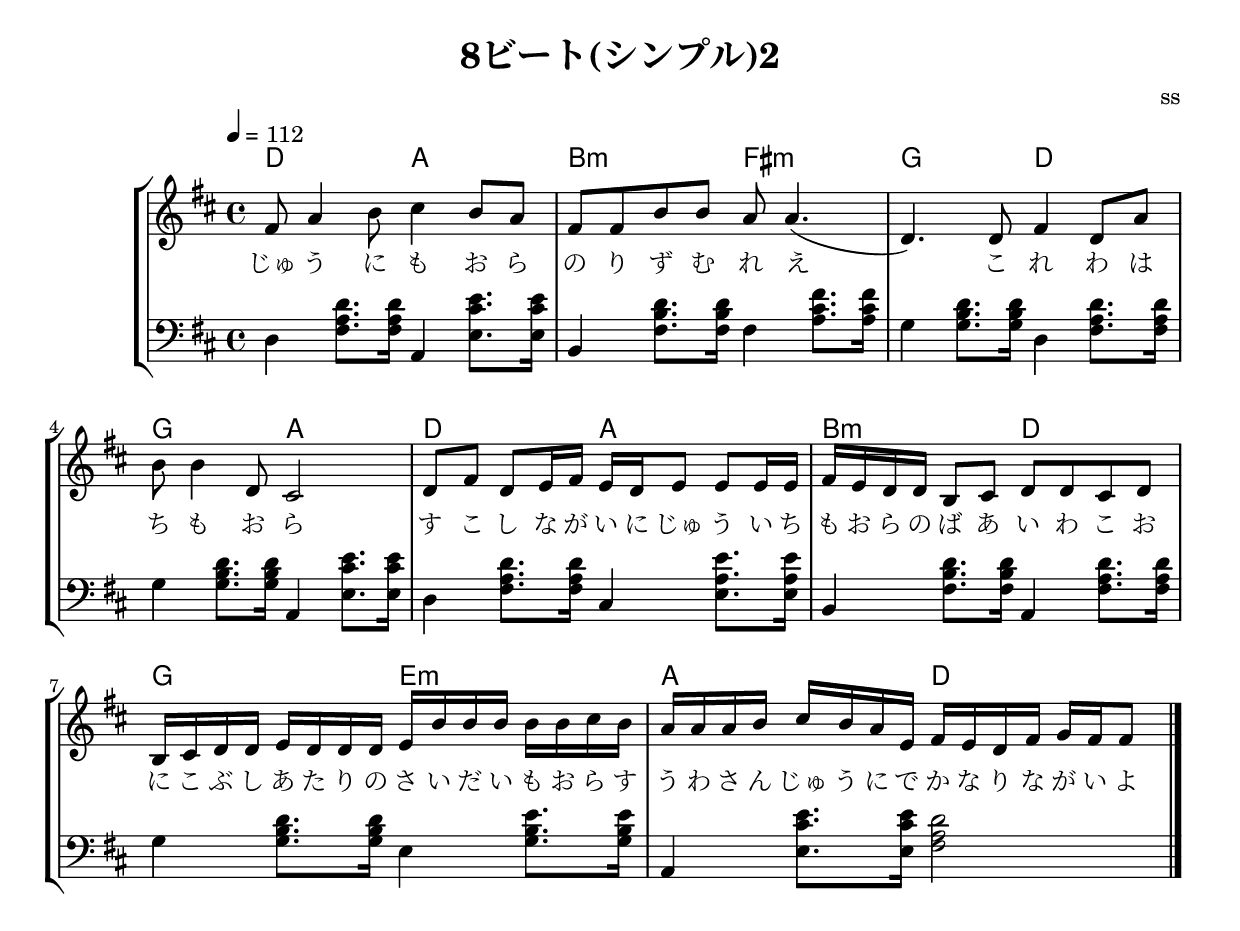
\version "2.12.1"

\header {
	title = \markup {8ビート(シンプル)2}
	composer = \markup \center-column {ss}
}

harmony = \chordmode {
	d2 a b:m fis:m g d g a d a b:m d g e:m a d 
}

melody = {
	\set Staff.midiInstrument = #"fss0.35"
		\key d \major
	\tempo 4 = 112
 fis'8  a'4  b'8  cis''4  b'8  a'8 
	fis'8  fis'8  b'8  b'8  a'8  a'4. 
	(d'4.)  d'8  fis'4  d'8  a'8 
	b'8  b'4  d'8  cis'2 
	d'8  fis'8  d'8  e'16  fis'16  e'16  d'16  e'8  e'8  e'16  e'16 
	fis'16  e'16  d'16  d'16  b8  cis'8  d'8  d'8  cis'8  d'8 
	b16  cis'16  d'16  d'16  e'16  d'16  d'16  d'16  e'16  b'16  b'16  b'16  b'16  b'16  cis''16  b'16 
	a'16  a'16  a'16  b'16  cis''16  b'16  a'16  e'16  fis'16  e'16  d'16  fis'16  g'16  fis'16  fis'8
}

words = \lyricmode {
	じゅ  う  に  も  お  ら  の  り  ず  む  れ  え  こ  れ  わ  は  ち  も  お  ら  す  こ  し  な  が  い  に  じゅ  う  い  ち  も  お  ら  の  ば  あ  い  わ  こ  お  に  こ  ぶ  し  あ  た  り  の  さ  い  だ  い  も  お  ら  す  う  わ  さ  ん  じゅ  う  に  で  か  な  り  な  が  い  よ  
}

tempochange = {
	\tempo 4 = 112
	r1 | r1 | r1 | r1 | r1 | r1 | r1 | r1 \bar "|."
}

mainacc = {
	\clef bass
	\set Staff.midiInstrument = #"Acoustic grand"
	\key d \major
	\tempo 4 = 112
	d4 <fis a d'>8. <fis a d'>16
	a,4 <e cis' e'>8. <e cis' e'>16
	b,4 <fis b d'>8. <fis b d'>16
	fis4 <a cis' fis'>8. <a cis' fis'>16
	g4 <g b d'>8. <g b d'>16
	d4 <fis a d'>8. <fis a d'>16
	g4 <g b d'>8. <g b d'>16
	a,4 <e cis' e'>8. <e cis' e'>16
	d4 <fis a d'>8. <fis a d'>16
	cis4 <e a e'>8. <e a e'>16
	b,4 <fis b d'>8. <fis b d'>16
	a,4 <fis a d'>8. <fis a d'>16
	g4 <g b d'>8. <g b d'>16
	e4 <g b e'>8. <g b e'>16
	a,4 <e cis' e'>8. <e cis' e'>16
	<fis a d'>2
	\bar "|."
}

subacc = {
	\clef bass
	\set Staff.midiInstrument = #"String Ensemble 1"
	\key d \major
	\tempo 4 = 112
	d8 <fis a d'>16 <fis a d'>16   <fis a d'>16 <fis a d'>16   fis16 <fis a d'>16
	a,8 <e cis' e'>16 <e cis' e'>16   <e cis' e'>16 <e cis' e'>16   e16 <e cis' e'>16
	b,8 <fis b d'>16 <fis b d'>16   <fis b d'>16 <fis b d'>16   fis16 <fis b d'>16
	fis8 <a cis' fis'>16 <a cis' fis'>16   <a cis' fis'>16 <a cis' fis'>16   a16 <a cis' fis'>16
	g8 <g b d'>16 <g b d'>16   <g b d'>16 <g b d'>16   g16 <g b d'>16
	d8 <fis a d'>16 <fis a d'>16   <fis a d'>16 <fis a d'>16   fis16 <fis a d'>16
	g8 <g b d'>16 <g b d'>16   <g b d'>16 <g b d'>16   g16 <g b d'>16
	a,8 <e cis' e'>16 <e cis' e'>16   <e cis' e'>16 <e cis' e'>16   e16 <e cis' e'>16
	d8 <fis a d'>16 <fis a d'>16   <fis a d'>16 <fis a d'>16   fis16 <fis a d'>16
	cis8 <e a e'>16 <e a e'>16   <e a e'>16 <e a e'>16   e16 <e a e'>16
	b,8 <fis b d'>16 <fis b d'>16   <fis b d'>16 <fis b d'>16   fis16 <fis b d'>16
	a,8 <fis a d'>16 <fis a d'>16   <fis a d'>16 <fis a d'>16   fis16 <fis a d'>16
	g8 <g b d'>16 <g b d'>16   <g b d'>16 <g b d'>16   g16 <g b d'>16
	e8 <g b e'>16 <g b e'>16   <g b e'>16 <g b e'>16   g16 <g b e'>16
	a,8 <e cis' e'>16 <e cis' e'>16   <e cis' e'>16 <e cis' e'>16   e16 <e cis' e'>16
	d8 <fis a d'>16 <fis a d'>16 <d fis a d'>4
	\bar "|."
}

percA = {
	\drummode {
	r1 |r1 |r1 |r1 |r1 |r1 |r1 |r1 \bar "|."
	}
}

percB = {
	\drummode {
	r1 |r1 |r1 |r1 |r1 |r1 |r1 |r1 \bar "|."
	}
}

percC = {
	\drummode {
	r1 |r1 |r1 |r1 |r1 |r1 |r1 |r1 \bar "|."
	}
}

percD = {
	\drummode {
	r1 |r1 |r1 |r1 |r1 |r1 |r1 |r1 \bar "|."
	}
}

percE = {
	\drummode {
	r1 |r1 |r1 |r1 |r1 |r1 |r1 |r1 \bar "|."
	}
}

\score {
	<<
		\new StaffGroup <<
			\new ChordNames {\harmony}
			\new Voice = "melody" {\melody}
			\new Lyrics \lyricsto "melody" \words
			\new Staff = "mainacc" {\mainacc}
		>>
	>>
	\layout { }
}
